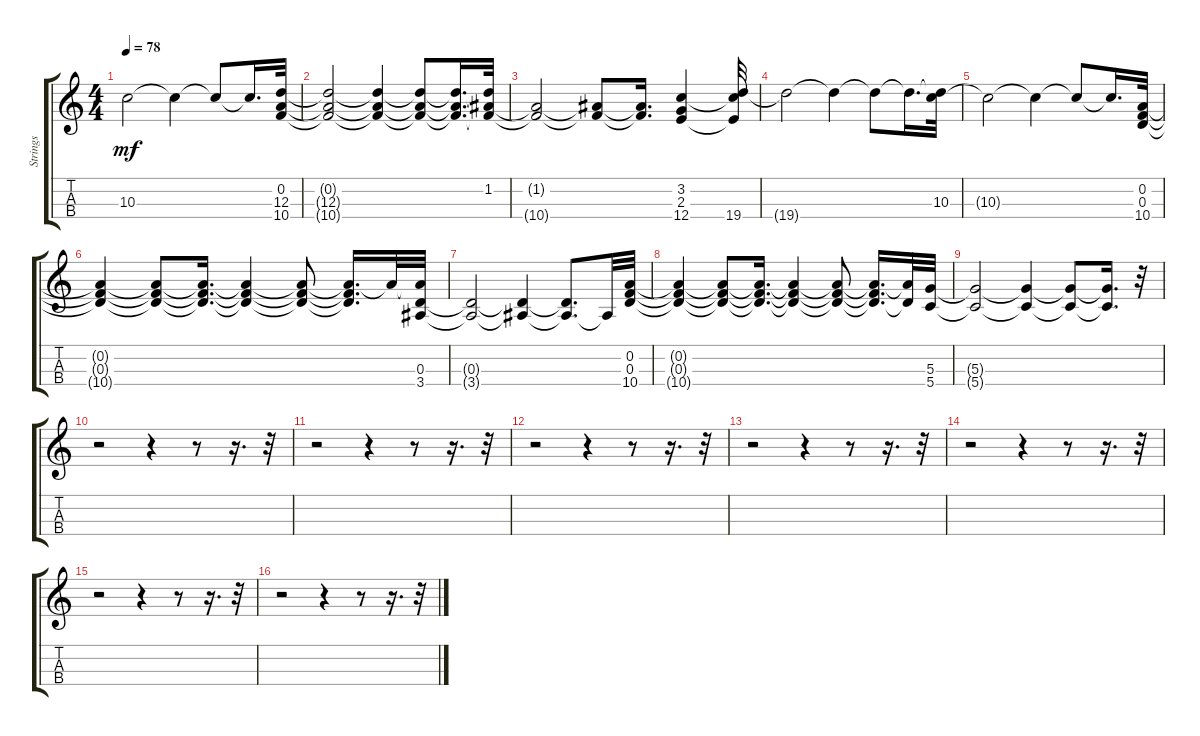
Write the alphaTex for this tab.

\track ("Strings             " "Strings   ") {instrument violin}
\staff {score tabs}
\tuning (E5 A4 D4 G3) {hide}
\ts (4 4)
\tempo 78
\clef g2
\ks c
10.3{t}.2{dy mf} 10.3{t}.4 10.3{t}.8 10.3{t}.16{d} (0.2 12.3 10.4).32 |
(0.2{t} 12.3{t} 10.4{t}).2 (0.2{t} 12.3{t} 10.4{t}).4 (0.2{t} 12.3{t} 10.4{t}).8 (0.2{t} 12.3{t} 10.4{t}).16{d} (1.2 12.3{t} 10.4{t}).32 |
(1.2{t} 10.4{t}).2 (1.2{t} 10.4{t}).8 (1.2{t} 10.4{t}).16{d} (3.2 2.3 12.4).4 (3.2{t} 2.3{t} 19.4).32 |
19.4{t}.2 19.4{t}.4 19.4{t}.8 19.4{t}.16{d} (10.3 19.4{t}).32 |
10.3{t}.2 10.3{t}.4 10.3{t}.8 10.3{t}.16{d} (0.2 0.3 10.4).32 |
(0.2{t} 0.3{t} 10.4{t}).4 (0.2{t} 0.3{t} 10.4{t}).8 (0.2{t} 0.3{t} 10.4{t}).16{d} (0.2{t} 0.3{t} 10.4{t}).4 (0.2{t} 0.3{t} 10.4{t}).8 (0.2{t} 0.3{t} 10.4{t}).16{d} 0.2{t}.32 (0.2{t} 0.3 3.4).32 |
(0.3{t} 3.4{t}).2 (0.3{t} 3.4{t}).4 (0.3{t} 3.4{t}).8{d} 3.4{t}.32 (0.2 0.3 10.4).32 |
(0.2{t} 0.3{t} 10.4{t}).4 (0.2{t} 0.3{t} 10.4{t}).8 (0.2{t} 0.3{t} 10.4{t}).16{d} (0.2{t} 0.3{t} 10.4{t}).4 (0.2{t} 0.3{t} 10.4{t}).8 (0.2{t} 0.3{t} 10.4{t}).16{d} (0.2{t} 0.3{t}).32 (5.3 5.4).32 |
(5.3{t} 5.4{t}).2 (5.3{t} 5.4{t}).4 (5.3{t} 5.4{t}).8 (5.3{t} 5.4{t}).16{d} r.32 |
r.2 r.4 r.8 r.16{d} r.32 |
r.2 r.4 r.8 r.16{d} r.32 |
r.2 r.4 r.8 r.16{d} r.32 |
r.2 r.4 r.8 r.16{d} r.32 |
r.2 r.4 r.8 r.16{d} r.32 |
r.2 r.4 r.8 r.16{d} r.32 |
r.2 r.4 r.8 r.16{d} r.32
